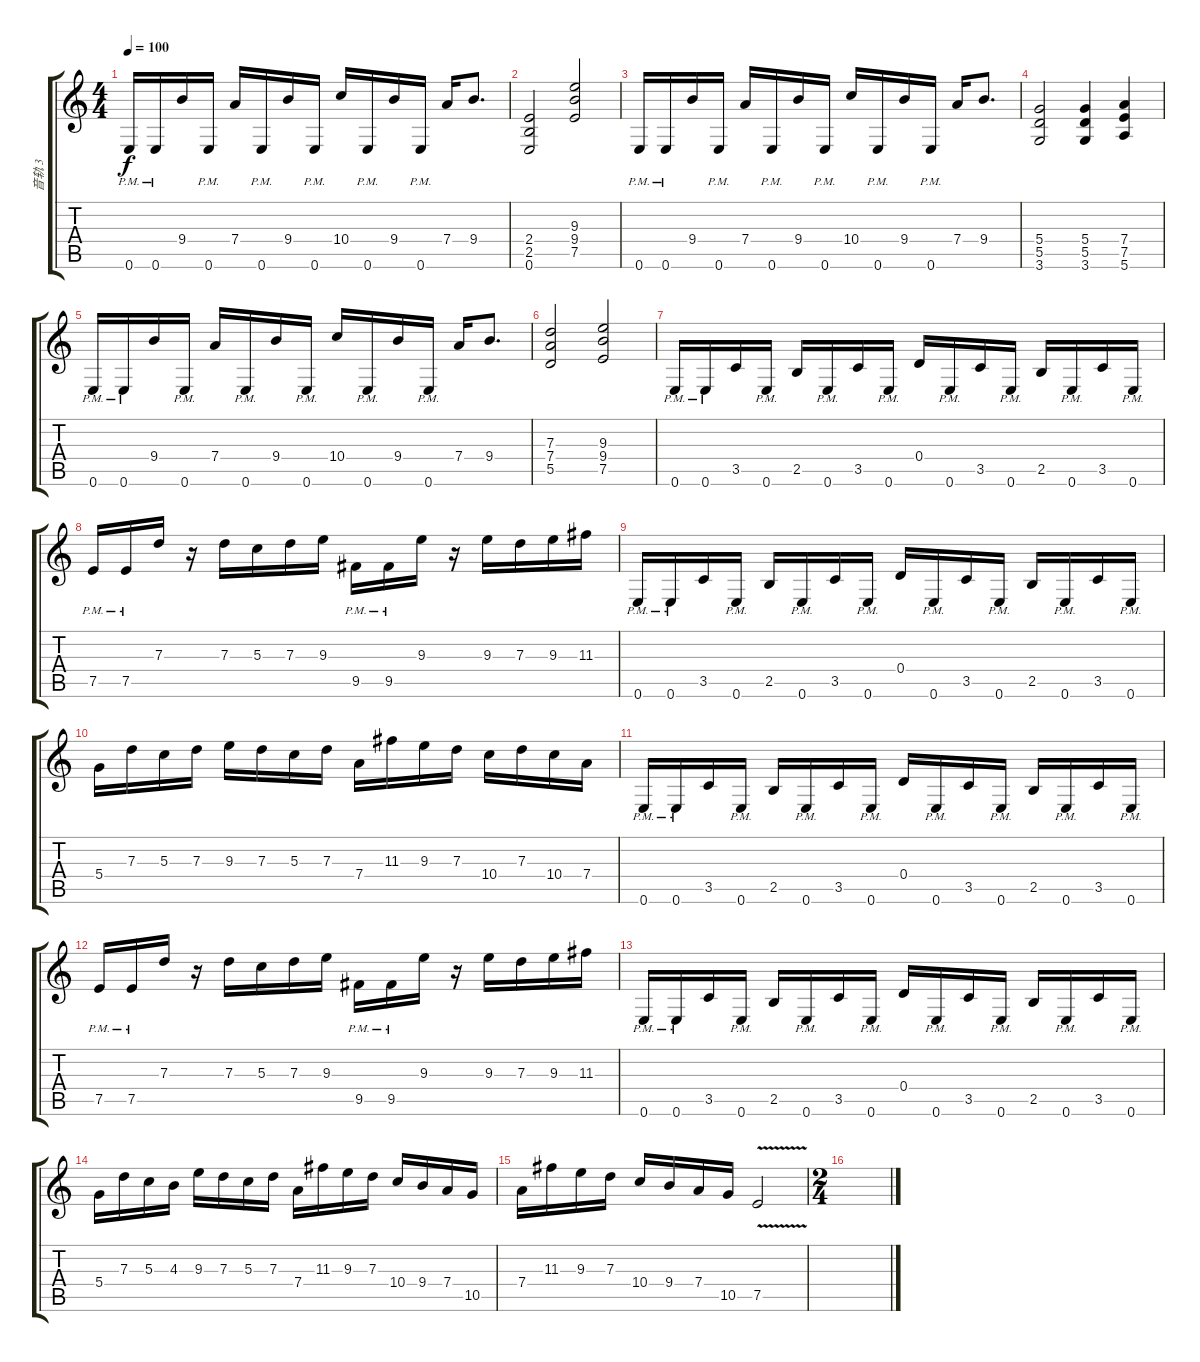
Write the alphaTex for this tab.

\track ("音轨 3" "音轨 3") {instrument distortionguitar}
\staff {score tabs}
\tuning (E4 B3 G3 D3 A2 E2) {hide}
\ts (4 4)
\tempo 100
\clef g2
\ks c
0.6{pm}.16{dy f} 0.6{pm}.16 9.4.16 0.6{pm}.16 7.4.16 0.6{pm}.16 9.4.16 0.6{pm}.16 10.4.16 0.6{pm}.16 9.4.16 0.6{pm}.16 7.4.16 9.4.8{d} |
(2.4 2.5 0.6).2 (9.3 9.4 7.5).2 |
0.6{pm}.16 0.6{pm}.16 9.4.16 0.6{pm}.16 7.4.16 0.6{pm}.16 9.4.16 0.6{pm}.16 10.4.16 0.6{pm}.16 9.4.16 0.6{pm}.16 7.4.16 9.4.8{d} |
(5.4 5.5 3.6).2 (5.4 5.5 3.6).4 (7.4 7.5 5.6).4 |
0.6{pm}.16 0.6{pm}.16 9.4.16 0.6{pm}.16 7.4.16 0.6{pm}.16 9.4.16 0.6{pm}.16 10.4.16 0.6{pm}.16 9.4.16 0.6{pm}.16 7.4.16 9.4.8{d} |
(7.3 7.4 5.5).2 (9.3 9.4 7.5).2 |
0.6{pm}.16 0.6{pm}.16 3.5.16 0.6{pm}.16 2.5.16 0.6{pm}.16 3.5.16 0.6{pm}.16 0.4.16 0.6{pm}.16 3.5.16 0.6{pm}.16 2.5.16 0.6{pm}.16 3.5.16 0.6{pm}.16 |
7.5{pm}.16 7.5{pm}.16 7.3.16 r.16 7.3.16 5.3.16 7.3.16 9.3.16 9.5{pm}.16 9.5{pm}.16 9.3.16 r.16 9.3.16 7.3.16 9.3.16 11.3.16 |
0.6{pm}.16 0.6{pm}.16 3.5.16 0.6{pm}.16 2.5.16 0.6{pm}.16 3.5.16 0.6{pm}.16 0.4.16 0.6{pm}.16 3.5.16 0.6{pm}.16 2.5.16 0.6{pm}.16 3.5.16 0.6{pm}.16 |
5.4.16 7.3.16 5.3.16 7.3.16 9.3.16 7.3.16 5.3.16 7.3.16 7.4.16 11.3.16 9.3.16 7.3.16 10.4.16 7.3.16 10.4.16 7.4.16 |
0.6{pm}.16 0.6{pm}.16 3.5.16 0.6{pm}.16 2.5.16 0.6{pm}.16 3.5.16 0.6{pm}.16 0.4.16 0.6{pm}.16 3.5.16 0.6{pm}.16 2.5.16 0.6{pm}.16 3.5.16 0.6{pm}.16 |
7.5{pm}.16 7.5{pm}.16 7.3.16 r.16 7.3.16 5.3.16 7.3.16 9.3.16 9.5{pm}.16 9.5{pm}.16 9.3.16 r.16 9.3.16 7.3.16 9.3.16 11.3.16 |
0.6{pm}.16 0.6{pm}.16 3.5.16 0.6{pm}.16 2.5.16 0.6{pm}.16 3.5.16 0.6{pm}.16 0.4.16 0.6{pm}.16 3.5.16 0.6{pm}.16 2.5.16 0.6{pm}.16 3.5.16 0.6{pm}.16 |
5.4.16 7.3.16 5.3.16 4.3.16 9.3.16 7.3.16 5.3.16 7.3.16 7.4.16 11.3.16 9.3.16 7.3.16 10.4.16 9.4.16 7.4.16 10.5.16 |
7.4.16 11.3.16 9.3.16 7.3.16 10.4.16 9.4.16 7.4.16 10.5.16 7.5{v}.2 |
\ts (2 4)
